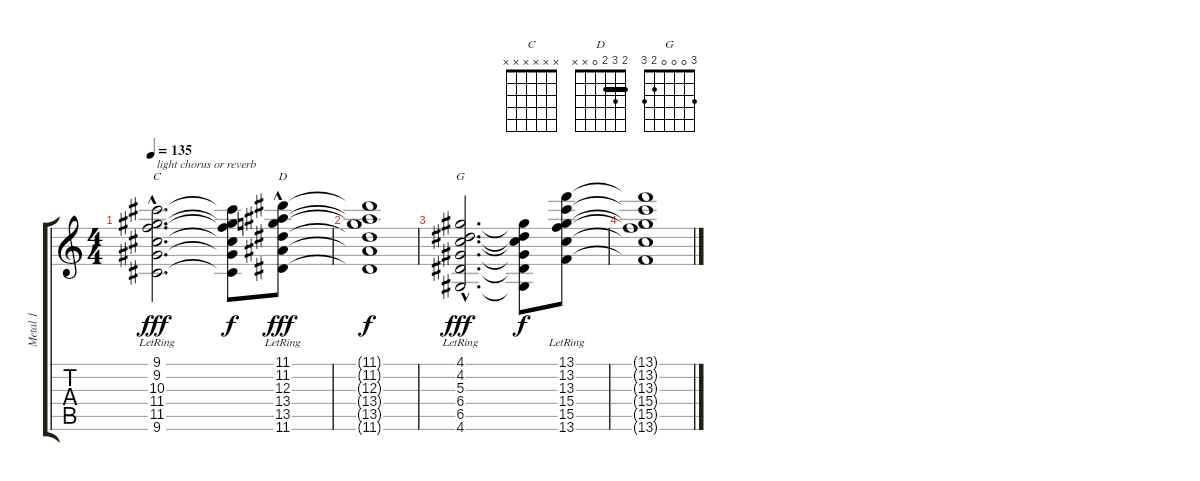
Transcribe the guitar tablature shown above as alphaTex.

\track ("Metal 1" "Metal 1") {instrument distortionguitar}
\staff {score tabs}
\tuning (E4 B3 G3 D3 A2 E2) {hide}
\chord ("C" x x x x x x)
\chord ("D" 2 3 2 0 x x) {barre 2}
\chord ("G" 3 0 0 0 2 3)
\ts (4 4)
\tempo 135
\clef g2
\ks c
(9.1 9.2{lr} 10.3{hac lr} 11.4{lr} 11.5{lr} 9.6{lr}).2{d ch "C" txt "light chorus or reverb" dy fff} (9.1{t} 9.2{t} 10.3{t} 11.4{t} 11.5{t} 9.6{t}).8{dy f} (11.1 11.2{lr} 12.3{hac lr} 13.4{lr} 13.5{lr} 11.6{lr}).8{ch "D" dy fff} |
(11.1{t} 11.2{t} 12.3{t} 13.4{t} 13.5{t} 11.6{t}).1{dy f} |
(4.1{lr} 4.2{lr} 5.3{hac lr} 6.4{lr} 6.5{lr} 4.6{lr}).2{d ch "G" dy fff} (4.1{t} 4.2{t} 5.3{t} 6.4{t} 6.5{t} 4.6{t}).8{dy f} (13.1 13.2{lr} 13.3{lr} 15.4{lr} 15.5{lr} 13.6).8 |
(13.1{t} 13.2{t} 13.3{t} 15.4{t} 15.5{t} 13.6{t}).1
